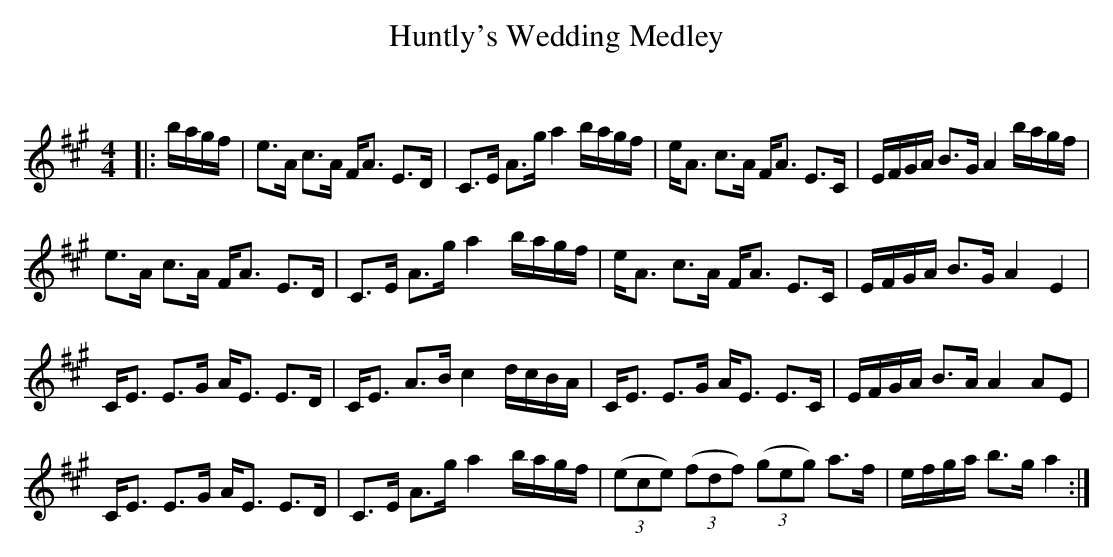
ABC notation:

X:1
T: Huntly's Wedding Medley
C:
Q: 128
K:A
M:4/4
L:1/16
|:bagf|e3A c3A FA3 E3D|C3E A3g a4 bagf|eA3 c3A FA3 E3C|EFGA B3G A4 bagf|
e3A c3A FA3 E3D|C3E A3g a4 bagf|eA3 c3A FA3 E3C|EFGA B3G A4 E4|
CE3 E3G AE3 E3D|CE3 A3B c4 dcBA|CE3 E3G AE3 E3C|EFGA B3A A4 A2E2|
CE3 E3G AE3 E3D|C3E A3g a4 bagf|((3e2c2e2) ((3f2d2f2) ((3g2e2g2) a3f|efga b3g a4:|
